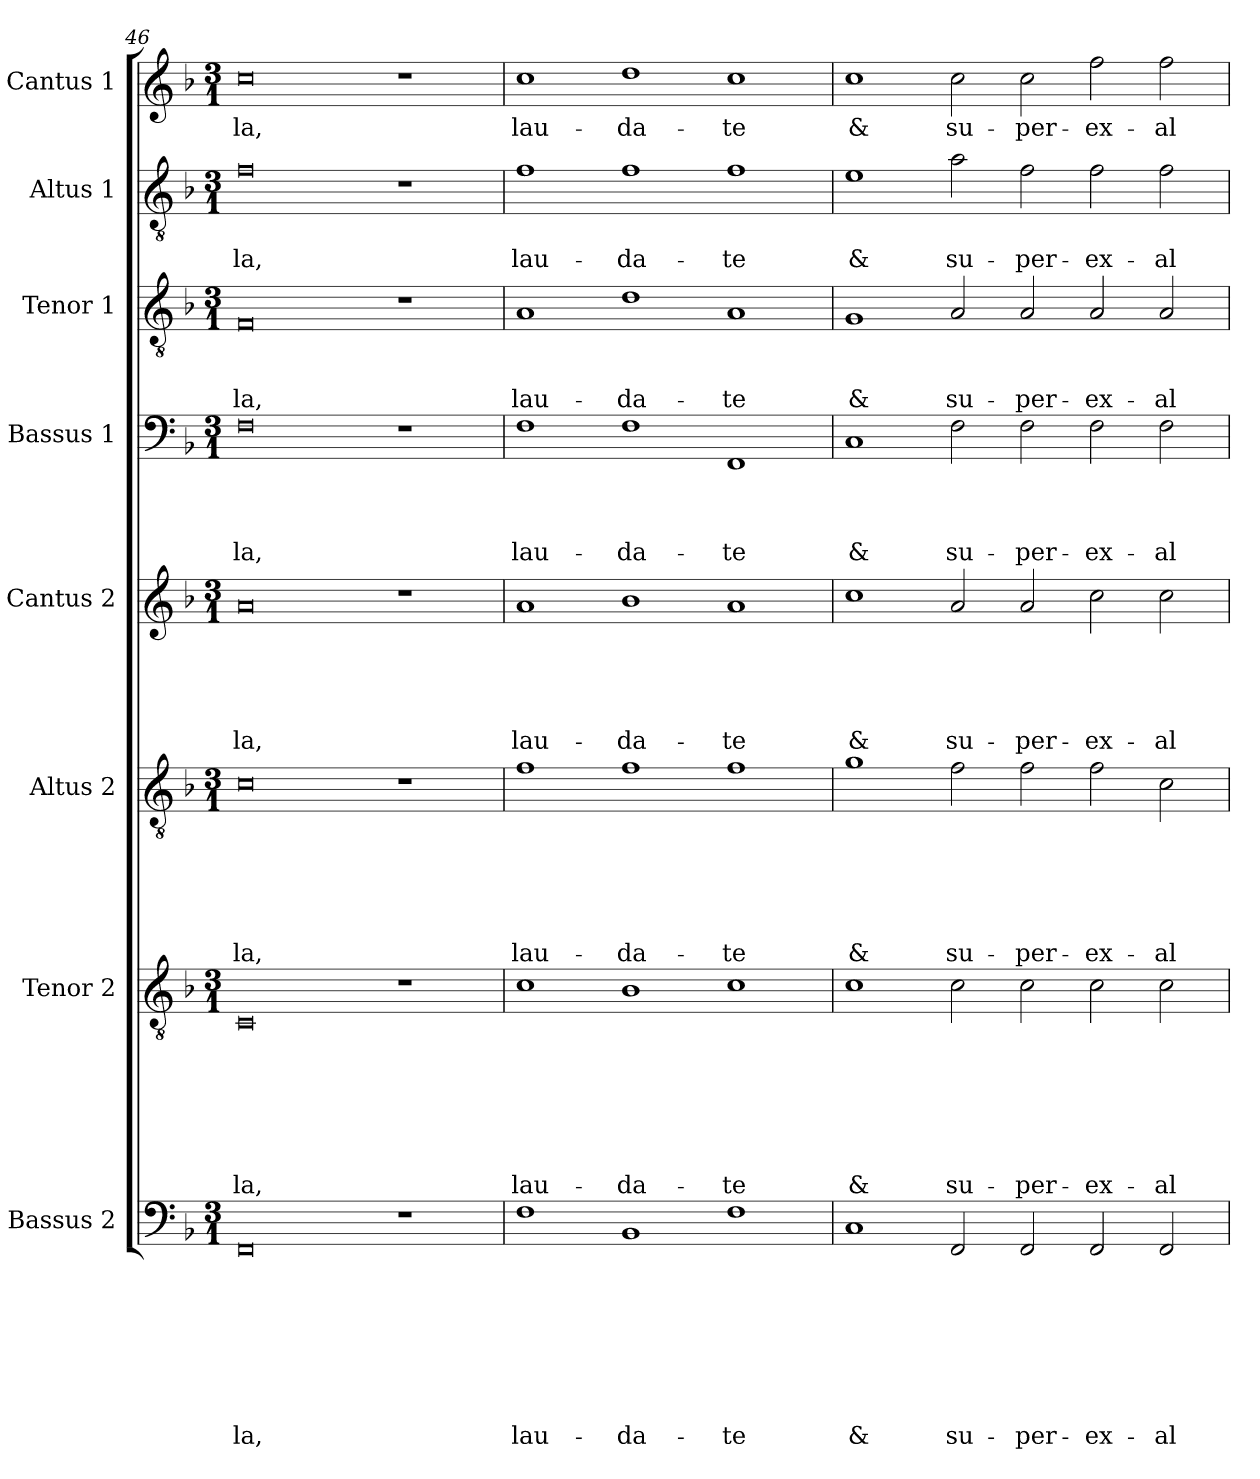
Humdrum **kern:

**kern	**text	**text	**text	**text	**text	**text	**text	**text	**kern	**text	**text	**text	**text	**text	**text	**text	**kern	**text	**text	**text	**text	**text	**text	**kern	**text	**text	**text	**text	**text	**kern	**text	**text	**text	**text	**kern	**text	**text	**text	**kern	**text	**text	**kern	**text
*part8	*part8	*part8	*part8	*part8	*part8	*part8	*part8	*part8	*part7	*part7	*part7	*part7	*part7	*part7	*part7	*part7	*part6	*part6	*part6	*part6	*part6	*part6	*part6	*part5	*part5	*part5	*part5	*part5	*part5	*part4	*part4	*part4	*part4	*part4	*part3	*part3	*part3	*part3	*part2	*part2	*part2	*part1	*part1
*staff8	*staff8	*staff8	*staff8	*staff8	*staff8	*staff8	*staff8	*staff8	*staff7	*staff7	*staff7	*staff7	*staff7	*staff7	*staff7	*staff7	*staff6	*staff6	*staff6	*staff6	*staff6	*staff6	*staff6	*staff5	*staff5	*staff5	*staff5	*staff5	*staff5	*staff4	*staff4	*staff4	*staff4	*staff4	*staff3	*staff3	*staff3	*staff3	*staff2	*staff2	*staff2	*staff1	*staff1
*I"Bassus 2	*	*	*	*	*	*	*	*	*I"Tenor 2	*	*	*	*	*	*	*	*I"Altus 2	*	*	*	*	*	*	*I"Cantus 2	*	*	*	*	*	*I"Bassus 1	*	*	*	*	*I"Tenor 1	*	*	*	*I"Altus 1	*	*	*I"Cantus 1	*
*I'B2	*	*	*	*	*	*	*	*	*I'T2	*	*	*	*	*	*	*	*I'A2	*	*	*	*	*	*	*I'C2	*	*	*	*	*	*I'B1	*	*	*	*	*I'T1	*	*	*	*I'A1	*	*	*I'C1	*
*clefF4	*	*	*	*	*	*	*	*	*clefGv2	*	*	*	*	*	*	*	*clefGv2	*	*	*	*	*	*	*clefG2	*	*	*	*	*	*clefF4	*	*	*	*	*clefGv2	*	*	*	*clefGv2	*	*	*clefG2	*
*k[b-]	*	*	*	*	*	*	*	*	*k[b-]	*	*	*	*	*	*	*	*k[b-]	*	*	*	*	*	*	*k[b-]	*	*	*	*	*	*k[b-]	*	*	*	*	*k[b-]	*	*	*	*k[b-]	*	*	*k[b-]	*
*d:	*	*	*	*	*	*	*	*	*d:	*	*	*	*	*	*	*	*d:	*	*	*	*	*	*	*d:	*	*	*	*	*	*d:	*	*	*	*	*d:	*	*	*	*d:	*	*	*d:	*
*M3/1	*	*	*	*	*	*	*	*	*M3/1	*	*	*	*	*	*	*	*M3/1	*	*	*	*	*	*	*M3/1	*	*	*	*	*	*M3/1	*	*	*	*	*M3/1	*	*	*	*M3/1	*	*	*M3/1	*
=46	=46	=46	=46	=46	=46	=46	=46	=46	=46	=46	=46	=46	=46	=46	=46	=46	=46	=46	=46	=46	=46	=46	=46	=46	=46	=46	=46	=46	=46	=46	=46	=46	=46	=46	=46	=46	=46	=46	=46	=46	=46	=46	=46
0FF	.	.	.	.	.	.	.	-la,	0C	.	.	.	.	.	.	-la,	0c	.	.	.	.	.	-la,	0a	.	.	.	.	-la,	0F	.	.	.	-la,	0F	.	.	-la,	0f	.	-la,	0cc	-la,
1r	.	.	.	.	.	.	.	.	1r	.	.	.	.	.	.	.	1r	.	.	.	.	.	.	1r	.	.	.	.	.	1r	.	.	.	.	1r	.	.	.	1r	.	.	1r	.
=47	=47	=47	=47	=47	=47	=47	=47	=47	=47	=47	=47	=47	=47	=47	=47	=47	=47	=47	=47	=47	=47	=47	=47	=47	=47	=47	=47	=47	=47	=47	=47	=47	=47	=47	=47	=47	=47	=47	=47	=47	=47	=47	=47
1F	.	.	.	.	.	.	.	lau-	1c	.	.	.	.	.	.	lau-	1f	.	.	.	.	.	lau-	1a	.	.	.	.	lau-	1F	.	.	.	lau-	1A	.	.	lau-	1f	.	lau-	1cc	lau-
1BB-	.	.	.	.	.	.	.	-da-	1B-	.	.	.	.	.	.	-da-	1f	.	.	.	.	.	-da-	1b-	.	.	.	.	-da-	1F	.	.	.	-da-	1d	.	.	-da-	1f	.	-da-	1dd	-da-
1F	.	.	.	.	.	.	.	-te	1c	.	.	.	.	.	.	-te	1f	.	.	.	.	.	-te	1a	.	.	.	.	-te	1FF	.	.	.	-te	1A	.	.	-te	1f	.	-te	1cc	-te
=48	=48	=48	=48	=48	=48	=48	=48	=48	=48	=48	=48	=48	=48	=48	=48	=48	=48	=48	=48	=48	=48	=48	=48	=48	=48	=48	=48	=48	=48	=48	=48	=48	=48	=48	=48	=48	=48	=48	=48	=48	=48	=48	=48
1C	.	.	.	.	.	.	.	&	1c	.	.	.	.	.	.	&	1g	.	.	.	.	.	&	1cc	.	.	.	.	&	1C	.	.	.	&	1G	.	.	&	1e	.	&	1cc	&
2FF/	.	.	.	.	.	.	.	su-	2c\	.	.	.	.	.	.	su-	2f\	.	.	.	.	.	su-	2a/	.	.	.	.	su-	2F\	.	.	.	su-	2A/	.	.	su-	2a\	.	su-	2cc\	su-
2FF/	.	.	.	.	.	.	.	-per-	2c\	.	.	.	.	.	.	-per-	2f\	.	.	.	.	.	-per-	2a/	.	.	.	.	-per-	2F\	.	.	.	-per-	2A/	.	.	-per-	2f\	.	-per-	2cc\	-per-
2FF/	.	.	.	.	.	.	.	-ex-	2c\	.	.	.	.	.	.	-ex-	2f\	.	.	.	.	.	-ex-	2cc\	.	.	.	.	-ex-	2F\	.	.	.	-ex-	2A/	.	.	-ex-	2f\	.	-ex-	2ff\	-ex-
2FF/	.	.	.	.	.	.	.	-al-	2c\	.	.	.	.	.	.	-al-	2c\	.	.	.	.	.	-al-	2cc\	.	.	.	.	-al-	2F\	.	.	.	-al-	2A/	.	.	-al-	2f\	.	-al-	2ff\	-al-
=	=	=	=	=	=	=	=	=	=	=	=	=	=	=	=	=	=	=	=	=	=	=	=	=	=	=	=	=	=	=	=	=	=	=	=	=	=	=	=	=	=	=	=
*-	*-	*-	*-	*-	*-	*-	*-	*-	*-	*-	*-	*-	*-	*-	*-	*-	*-	*-	*-	*-	*-	*-	*-	*-	*-	*-	*-	*-	*-	*-	*-	*-	*-	*-	*-	*-	*-	*-	*-	*-	*-	*-	*-
